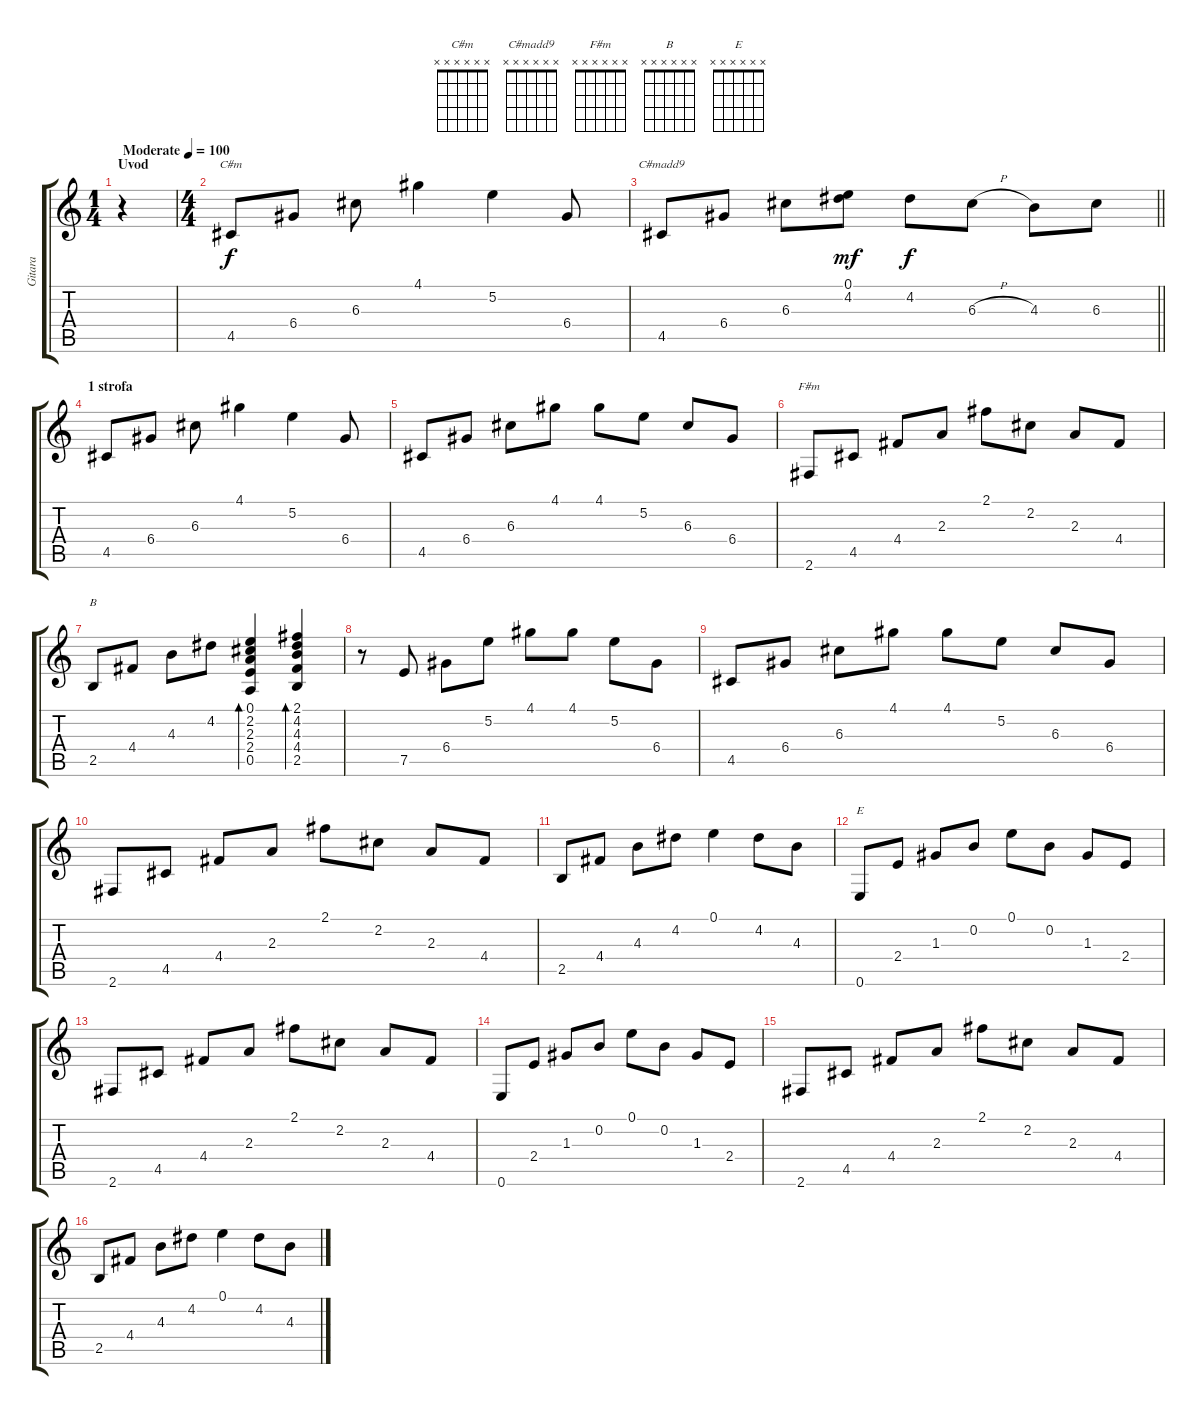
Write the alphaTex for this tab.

\track ("Gitara" "Gitara") {instrument acousticguitarnylon}
\staff {score tabs}
\tuning (E4 B3 G3 D3 A2 E2) {hide}
\chord ("C#m" x x x x x x)
\chord ("C#madd9" x x x x x x)
\chord ("F#m" x x x x x x)
\chord ("B" x x x x x x)
\chord ("E" x x x x x x)
\ts (1 4)
\section ("" "Uvod")
\tempo (100 "Moderate")
\clef g2
\ks c
r.4{dy f instrument acousticguitarnylon} |
\ts (4 4)
4.5.8{ch "C#m"} 6.4.8 6.3.8 4.1.4 5.2.4 6.4.8 |
\barLineRight lightlight
4.5.8{ch "C#madd9"} 6.4.8 6.3.8 (0.1 4.2).8{dy mf} 4.2.8{dy f} 6.3{h}.8 4.3.8 6.3.8 |
\section ("" "1 strofa")
4.5.8 6.4.8 6.3.8 4.1.4 5.2.4 6.4.8 |
4.5.8 6.4.8 6.3.8 4.1.8 4.1.8 5.2.8 6.3.8 6.4.8 |
2.6.8{ch "F#m"} 4.5.8 4.4.8 2.3.8 2.1.8 2.2.8 2.3.8 4.4.8 |
2.5.8{ch "B"} 4.4.8 4.3.8 4.2.8 (0.1 2.2 2.3 2.4 0.5).4{bd 120} (2.1 4.2 4.3 4.4 2.5).4{bd 120} |
r.8 7.5.8 6.4.8 5.2.8 4.1.8 4.1.8 5.2.8 6.4.8 |
4.5.8 6.4.8 6.3.8 4.1.8 4.1.8 5.2.8 6.3.8 6.4.8 |
2.6.8 4.5.8 4.4.8 2.3.8 2.1.8 2.2.8 2.3.8 4.4.8 |
2.5.8 4.4.8 4.3.8 4.2.8 0.1.4 4.2.8 4.3.8 |
0.6.8{ch "E"} 2.4.8 1.3.8 0.2.8 0.1.8 0.2.8 1.3.8 2.4.8 |
2.6.8 4.5.8 4.4.8 2.3.8 2.1.8 2.2.8 2.3.8 4.4.8 |
0.6.8 2.4.8 1.3.8 0.2.8 0.1.8 0.2.8 1.3.8 2.4.8 |
2.6.8 4.5.8 4.4.8 2.3.8 2.1.8 2.2.8 2.3.8 4.4.8 |
2.5.8 4.4.8 4.3.8 4.2.8 0.1.4 4.2.8 4.3.8
